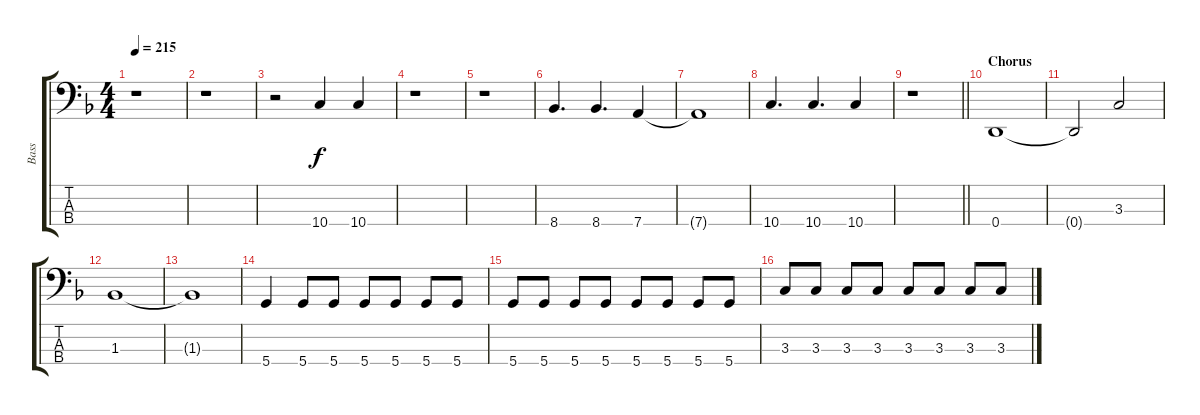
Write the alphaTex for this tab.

\track ("Bass" "Bass") {instrument electricbassfinger}
\staff {score tabs}
\tuning (G2 D2 A1 D1) {hide}
\ts (4 4)
\tempo 215
\clef f4
\ks f
r.1{dy f} |
r.1 |
r.2 10.4.4 10.4.4 |
r.1 |
r.1 |
8.4.4{d} 8.4.4{d} 7.4.4 |
7.4{t}.1 |
10.4.4{d} 10.4.4{d} 10.4.4 |
\barLineRight lightlight
r.1 |
\section ("" "Chorus")
0.4.1 |
0.4{t}.2 3.3.2 |
1.3.1 |
1.3{t}.1 |
5.4.4 5.4.8 5.4.8 5.4.8 5.4.8 5.4.8 5.4.8 |
5.4.8 5.4.8 5.4.8 5.4.8 5.4.8 5.4.8 5.4.8 5.4.8 |
3.3.8 3.3.8 3.3.8 3.3.8 3.3.8 3.3.8 3.3.8 3.3.8
